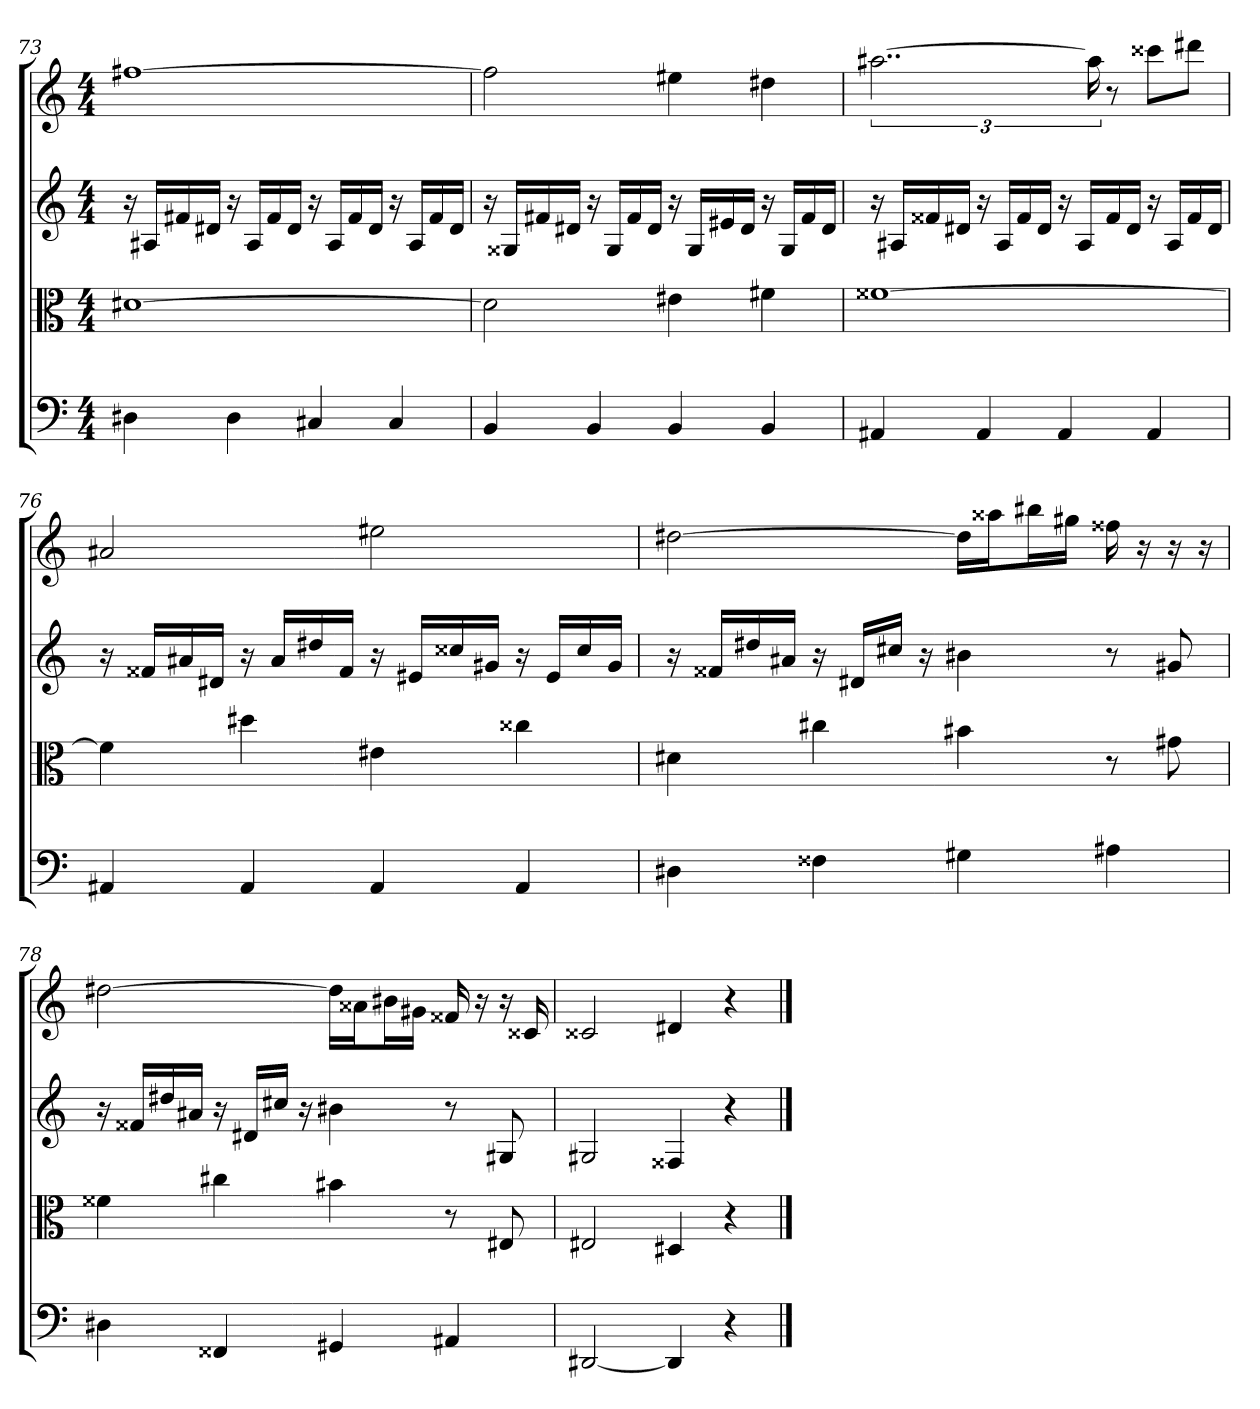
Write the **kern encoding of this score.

**kern	**kern	**kern	**kern
*part4	*part3	*part2	*part1
*staff4	*staff3	*staff2	*staff1
*clefF4	*clefC3	*clefG2	*clefG2
*k[]	*k[]	*k[]	*k[]
*M4/4	*M4/4	*M4/4	*M4/4
=73	=73	=73	=73
4D#X	[1d#X	16r	[1ff#X
.	.	16A#X/LL	.
.	.	16f#X/	.
.	.	16d#X/JJ	.
4D#	.	16r	.
.	.	16A#/LL	.
.	.	16f#/	.
.	.	16d#/JJ	.
4C#X	.	16r	.
.	.	16A#/LL	.
.	.	16f#/	.
.	.	16d#/JJ	.
4C#	.	16r	.
.	.	16A#/LL	.
.	.	16f#/	.
.	.	16d#/JJ	.
=74	=74	=74	=74
4BB	2d#]	16r	2ff#]
.	.	16G##X/LL	.
.	.	16f#X/	.
.	.	16d#X/JJ	.
4BB	.	16r	.
.	.	16G##/LL	.
.	.	16f#/	.
.	.	16d#/JJ	.
4BB	4e#X	16r	4ee#X
.	.	16G##/LL	.
.	.	16e#X/	.
.	.	16d#/JJ	.
4BB	4f#X	16r	4dd#X
.	.	16G##/LL	.
.	.	16f#/	.
.	.	16d#/JJ	.
=75	=75	=75	=75
4AA#X	[1f##X	16r	[3..aa#X
.	.	16A#X/LL	.
.	.	16f##X/	.
.	.	16d#X/JJ	.
4AA#	.	16r	.
.	.	16A#/LL	.
.	.	16f##/	.
.	.	16d#/JJ	.
4AA#	.	16r	.
.	.	16A#/LL	.
.	.	.	24aa#]
.	.	16f##/	8r
.	.	16d#/JJ	.
4AA#	.	16r	8ccc##X\L
.	.	16A#/LL	.
.	.	16f##/	8ddd#X\J
.	.	16d#/JJ	.
=76	=76	=76	=76
4AA#X	4f##]	16r	2a#X
.	.	16f##X/LL	.
.	.	16a#X/	.
.	.	16d#X/JJ	.
4AA#	4dd#X	16r	.
.	.	16a#/LL	.
.	.	16dd#X/	.
.	.	16f##/JJ	.
4AA#	4e#X	16r	2ee#X
.	.	16e#X/LL	.
.	.	16cc##X/	.
.	.	16g#X/JJ	.
4AA#	4cc##X	16r	.
.	.	16e#/LL	.
.	.	16cc##/	.
.	.	16g#/JJ	.
=77	=77	=77	=77
4D#X	4d#X	16r	[2dd#X
.	.	16f##X/LL	.
.	.	16dd#X/	.
.	.	16a#X/JJ	.
4F##X	4cc#X	16r	.
.	.	16d#X/LL	.
.	.	16cc#X/JJ	.
.	.	16r	.
4G#X	4b#X	4b#X	16dd#\LL]
.	.	.	16aa##X\J
.	.	.	16bb#X\L
.	.	.	16gg#X\JJ
4A#X	8r	8r	16ff##X
.	.	.	16r
.	8g#X	8g#X	16r
.	.	.	16r
=78	=78	=78	=78
4D#X	4f##X	16r	[2dd#X
.	.	16f##X/LL	.
.	.	16dd#X/	.
.	.	16a#X/JJ	.
4FF##X	4cc#X	16r	.
.	.	16d#X/LL	.
.	.	16cc#X/JJ	.
.	.	16r	.
4GG#X	4b#X	4b#X	16dd#\LL]
.	.	.	16a##X\J
.	.	.	16b#X\L
.	.	.	16g#X\JJ
4AA#X	8r	8r	16f##X
.	.	.	16r
.	8E#X	8G#X	16r
.	.	.	16c##X
=79	=79	=79	=79
[2DD#X	2E#X	2G#X	2c##X
4DD#]	4D#X	4F##X	4d#X
4r	4r	4r	4r
==	==	==	==
*-	*-	*-	*-
